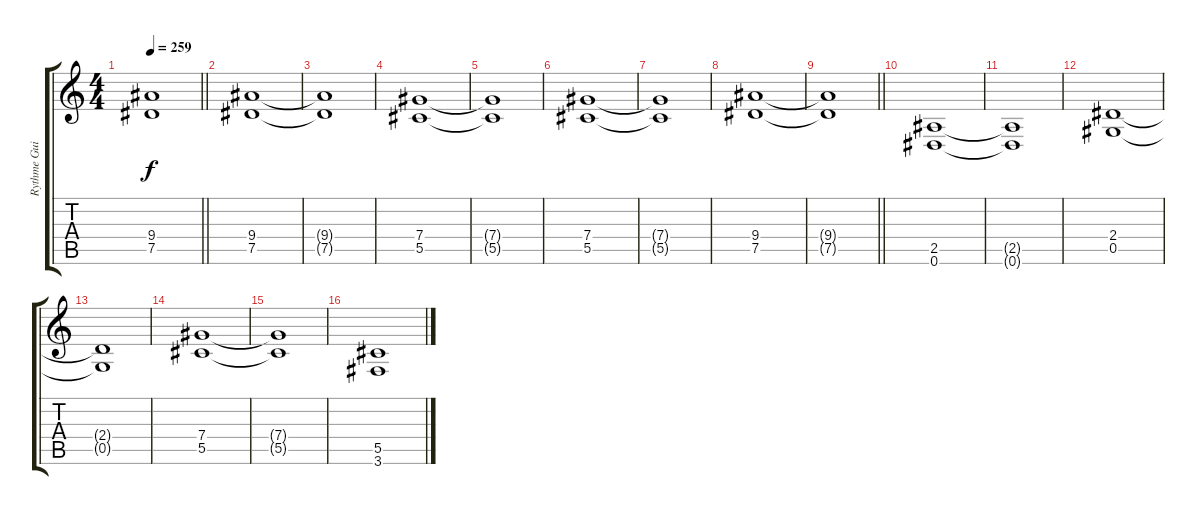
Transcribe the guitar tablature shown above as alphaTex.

\track ("Rythme Guitar" "Rythme Gui") {instrument overdrivenguitar}
\staff {score tabs}
\tuning (Eb4 Bb3 Gb3 Db3 Ab2 Eb2) {hide}
\ts (4 4)
\tempo 259
\clef g2
\barLineRight lightlight
\ks c
(9.4{t} 7.5{t}).1{dy f} |
(9.4 7.5).1 |
(9.4{t} 7.5{t}).1 |
(7.4 5.5).1 |
(7.4{t} 5.5{t}).1 |
(7.4 5.5).1 |
(7.4{t} 5.5{t}).1 |
(9.4 7.5).1 |
\barLineRight lightlight
(9.4{t} 7.5{t}).1 |
\section ("" "")
(2.5 0.6).1 |
(2.5{t} 0.6{t}).1 |
(2.4 0.5).1 |
(2.4{t} 0.5{t}).1 |
(7.4 5.5).1 |
(7.4{t} 5.5{t}).1 |
(5.5 3.6).1
